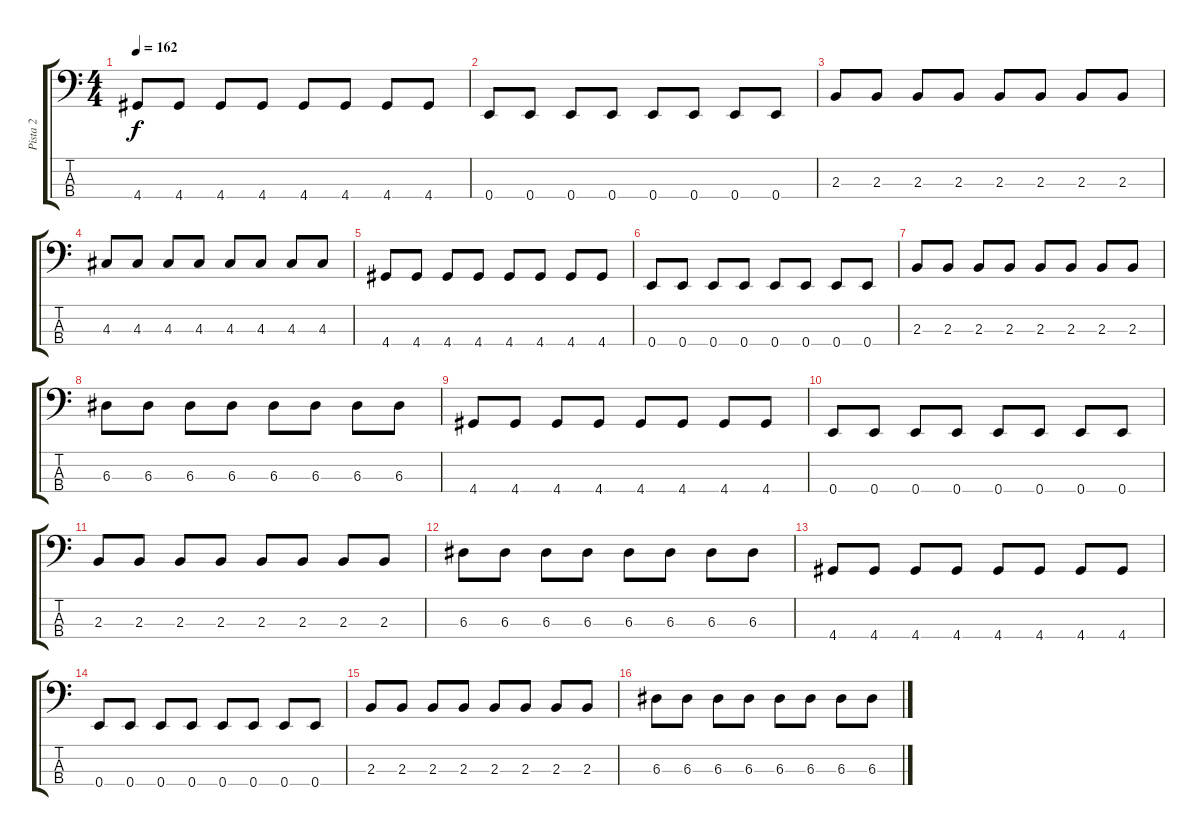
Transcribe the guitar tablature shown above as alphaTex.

\track ("Pista 2" "Pista 2") {instrument electricbasspick}
\staff {score tabs}
\tuning (G2 D2 A1 E1) {hide}
\ts (4 4)
\tempo 162
\clef f4
\ks c
4.4.8{dy f} 4.4.8 4.4.8 4.4.8 4.4.8 4.4.8 4.4.8 4.4.8 |
0.4.8 0.4.8 0.4.8 0.4.8 0.4.8 0.4.8 0.4.8 0.4.8 |
2.3.8 2.3.8 2.3.8 2.3.8 2.3.8 2.3.8 2.3.8 2.3.8 |
4.3.8 4.3.8 4.3.8 4.3.8 4.3.8 4.3.8 4.3.8 4.3.8 |
4.4.8 4.4.8 4.4.8 4.4.8 4.4.8 4.4.8 4.4.8 4.4.8 |
0.4.8 0.4.8 0.4.8 0.4.8 0.4.8 0.4.8 0.4.8 0.4.8 |
2.3.8 2.3.8 2.3.8 2.3.8 2.3.8 2.3.8 2.3.8 2.3.8 |
6.3.8 6.3.8 6.3.8 6.3.8 6.3.8 6.3.8 6.3.8 6.3.8 |
4.4.8 4.4.8 4.4.8 4.4.8 4.4.8 4.4.8 4.4.8 4.4.8 |
0.4.8 0.4.8 0.4.8 0.4.8 0.4.8 0.4.8 0.4.8 0.4.8 |
2.3.8 2.3.8 2.3.8 2.3.8 2.3.8 2.3.8 2.3.8 2.3.8 |
6.3.8 6.3.8 6.3.8 6.3.8 6.3.8 6.3.8 6.3.8 6.3.8 |
4.4.8 4.4.8 4.4.8 4.4.8 4.4.8 4.4.8 4.4.8 4.4.8 |
0.4.8 0.4.8 0.4.8 0.4.8 0.4.8 0.4.8 0.4.8 0.4.8 |
2.3.8 2.3.8 2.3.8 2.3.8 2.3.8 2.3.8 2.3.8 2.3.8 |
6.3.8 6.3.8 6.3.8 6.3.8 6.3.8 6.3.8 6.3.8 6.3.8
